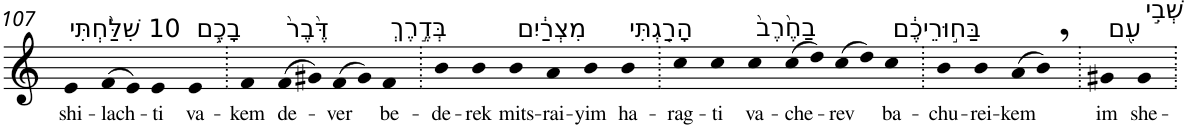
**kern	**text
*part1	*part1
*staff1	*staff1
*I"Piano	*
*I'Pno	*
!!LO:PB:g=z
*clefG2	*
*k[]	*
=107	=107
!LO:TX:a:t=10 שִׁלַּ֨חְתִּי	!
!	!LO:LY:b
4e	shi-
!	!LO:LY:b
(>8f	-lach-
8e)	.
!	!LO:LY:b
4e	-ti
!LO:TX:a:t=בָכֶ֥ם	!
!	!LO:LY:b
4e	va-
=108.	=108.
!	!LO:LY:b
4f	-kem
!LO:TX:a:t=דֶּ֙בֶר֙	!
!	!LO:LY:b
(>8f	de-
8g#X)	.
!	!LO:LY:b
(>8f	-ver
8g#)	.
!LO:TX:a:t=בְּדֶ֣רֶךְ	!
!	!LO:LY:b
4f	be-
=109.	=109.
!	!LO:LY:b
4b	-de-
!	!LO:LY:b
4b	-rek
!LO:TX:a:t=מִצְרַ֔יִם	!
!	!LO:LY:b
4b	mits-
!	!LO:LY:b
4a	-rai-
!	!LO:LY:b
4b	-yim
!LO:TX:a:t=הָרַ֤גְתִּי	!
!	!LO:LY:b
4b	ha-
=110.	=110.
!	!LO:LY:b
4cc	-rag-
!	!LO:LY:b
4cc	-ti
!LO:TX:a:t=בַחֶ֙רֶב֙	!
!	!LO:LY:b
4cc	va-
!	!LO:LY:b
(>8cc	-che-
8dd)	.
!	!LO:LY:b
(>8cc	-rev
8dd)	.
!LO:TX:a:t=בַּח֣וּרֵיכֶ֔ם	!
!	!LO:LY:b
4cc	ba-
=111.	=111.
!	!LO:LY:b
4b	-chu-
!	!LO:LY:b
4b	-rei-
!	!LO:LY:b
(>8a	-kem
8b,)	.
=112.	=112.
!LO:TX:a:t=עִ֖ם	!
!	!LO:LY:b
4g#X	im
!LO:TX:a:t=שְׁבִ֣י	!
!	!LO:LY:b
4g#	she-
=.	=.
*-	*-
